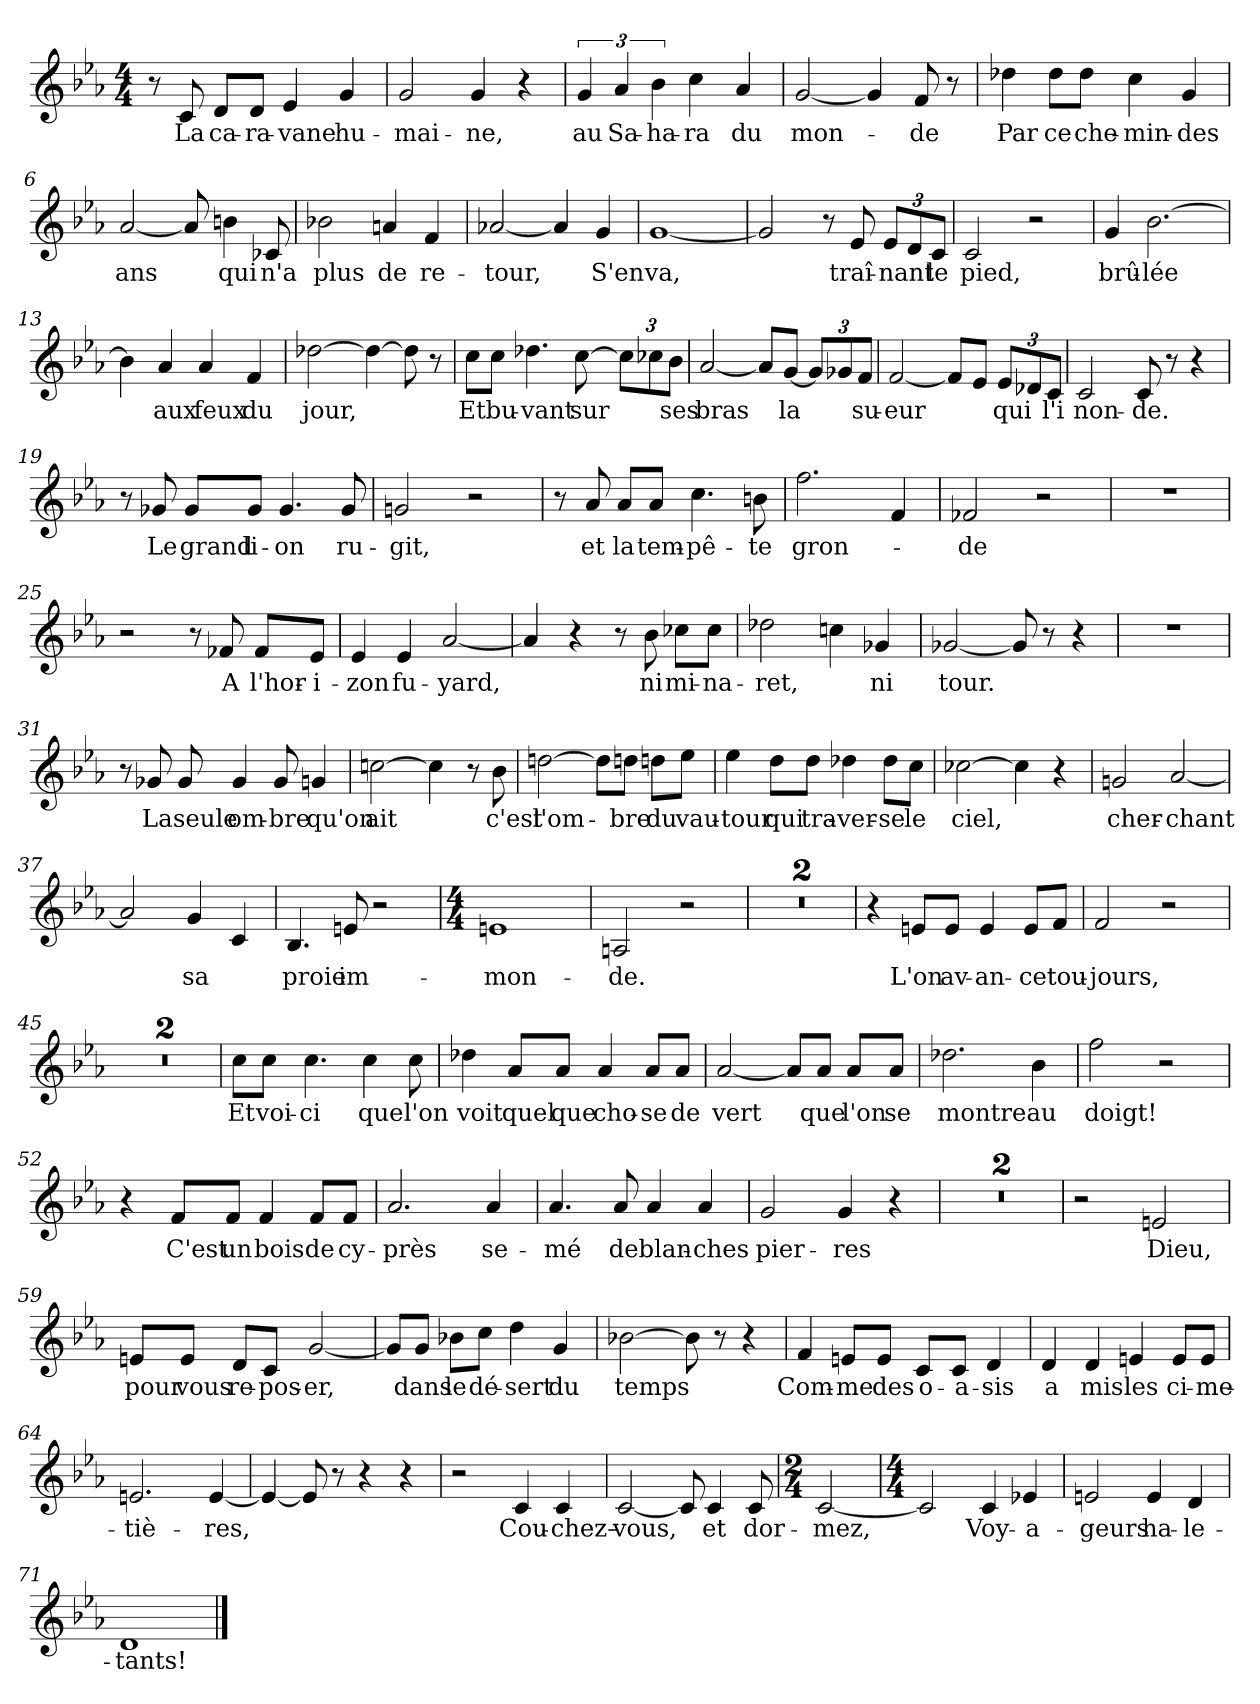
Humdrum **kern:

**kern	**text
*part1	*part1
*staff1	*staff1
*clefG2	*
*k[b-e-a-]	*
*M4/4	*
=1	=1
8r	.
!	!LO:LY:b
8c/	La
!	!LO:LY:b
8d/L	ca-
!	!LO:LY:b
8d/J	-ra-
!	!LO:LY:b
4e-/	-vane
!	!LO:LY:b
4g/	hu-
=2	=2
!	!LO:LY:b
2g/	-mai-
!	!LO:LY:b
4g/	-ne,
4r	.
=3	=3
!	!LO:LY:b
6g/	au
!	!LO:LY:b
6a-/	Sa-
!	!LO:LY:b
6b-\	-ha-
!	!LO:LY:b
4cc\	-ra
!	!LO:LY:b
4a-/	du
=4	=4
!	!LO:LY:b
[2g/	mon-
4g/]	.
!	!LO:LY:b
8f/	de
8r	.
=5	=5
!	!LO:LY:b
4dd-X\	Par
!	!LO:LY:b
8dd-\L	ce
!	!LO:LY:b
8dd-\J	che-
!	!LO:LY:b
4cc\	-min-
!	!LO:LY:b
4g/	-des
=6	=6
!	!LO:LY:b
[2a-/	ans
8a-/]	.
!	!LO:LY:b
4bn\	qui
!	!LO:LY:b
8c-X/	n'a
=7	=7
!	!LO:LY:b
2b-X\	plus
!	!LO:LY:b
4an/	de
!	!LO:LY:b
4f/	re-
!!LO:LB:g=z
=8	=8
!	!LO:LY:b
[2a-X/	-tour,
4a-/]	.
!	!LO:LY:b
4g/	S'en
=9	=9
!	!LO:LY:b
[1g	va,
=10	=10
2g/]	.
8r	.
!	!LO:LY:b
8e-/	traî-
!	!LO:LY:b
12e-/L	-nant
12d/	.
!	!LO:LY:b
12c/J	le
=11	=11
!	!LO:LY:b
2c/	pied,
2r	.
=12	=12
!	!LO:LY:b
4g/	brû-
!	!LO:LY:b
[2.b-\	-lée
=13	=13
4b-\]	.
!	!LO:LY:b
4a-/	aux
!	!LO:LY:b
4a-/	feux
!	!LO:LY:b
4f/	du
=14	=14
!	!LO:LY:b
[2dd-X\	jour,
4dd-\_	.
8dd-\]	.
8r	.
=15	=15
!	!LO:LY:b
8cc\L	Et
!	!LO:LY:b
8cc\J	bu-
!	!LO:LY:b
4.dd-X\	-vant
!	!LO:LY:b
[8cc\	sur
12cc\L]	.
12cc-X\	.
!	!LO:LY:b
12b-\J	ses
=16	=16
!	!LO:LY:b
[2a-/	bras
8a-/L]	.
!	!LO:LY:b
[8g/J	la
12g/L]	.
12g-X/	.
!	!LO:LY:b
12f/J	su-
!!LO:LB:g=z
=17	=17
!	!LO:LY:b
[2f/	-eur
8f/L]	.
8e-/J	.
!	!LO:LY:b
12e-/L	qui
12d-X/	.
!	!LO:LY:b
12c/J	l'i
=18	=18
!	!LO:LY:b
2c/	-non-
!	!LO:LY:b
8c/	-de.
8r	.
4r	.
=19	=19
8r	.
!	!LO:LY:b
8g-X/	Le
!	!LO:LY:b
8g-/L	grand
!	!LO:LY:b
8g-/J	li-
!	!LO:LY:b
4.g-/	-on
!	!LO:LY:b
8g-/	ru-
=20	=20
!	!LO:LY:b
2gn/	-git,
2r	.
=21	=21
8r	.
!	!LO:LY:b
8a-/	et
!	!LO:LY:b
8a-/L	la
!	!LO:LY:b
8a-/J	tem-
!	!LO:LY:b
4.cc\	-pê-
!	!LO:LY:b
8bn\	-te
=22	=22
!	!LO:LY:b
2.ff\	gron-
4f/	.
=23	=23
!	!LO:LY:b
2f-X/	-de
2r	.
=24	=24
1r	.
=25	=25
2r	.
8r	.
!	!LO:LY:b
8f-X/	A
!	!LO:LY:b
8f-/L	l'hor-
!	!LO:LY:b
8e-/J	-i-
!!LO:LB:g=z
=26	=26
!	!LO:LY:b
4e-/	-zon
!	!LO:LY:b
4e-/	fu-
!	!LO:LY:b
[2a-/	-yard,
=27	=27
4a-/]	.
4r	.
8r	.
!	!LO:LY:b
8b-\	ni
!	!LO:LY:b
8cc-X\L	mi-
!	!LO:LY:b
8cc-\J	-na-
=28	=28
!	!LO:LY:b
2dd-X\	-ret,
4ccn\	.
!	!LO:LY:b
4g-X/	ni
=29	=29
!	!LO:LY:b
[2g-X/	tour.
8g-/]	.
8r	.
4r	.
=30	=30
1r	.
=31	=31
8r	.
!	!LO:LY:b
8g-X/	La
!	!LO:LY:b
8g-/	seule
!	!LO:LY:b
4g-/	om-
!	!LO:LY:b
8g-/	-bre
!	!LO:LY:b
4gn/	qu'on
=32	=32
!	!LO:LY:b
[2ccn\	ait
4ccn\]	.
8r	.
!	!LO:LY:b
8b-\	c'est
=33	=33
!	!LO:LY:b
[2ddn\	l'om-
8ddn\L]	.
!	!LO:LY:b
8ddn\J	bre
!	!LO:LY:b
8ddn\L	du
!	!LO:LY:b
8ee-\J	vau-
!!LO:LB:g=z
=34	=34
!	!LO:LY:b
4ee-\	-tour
!	!LO:LY:b
8dd\L	qui
!	!LO:LY:b
8dd\J	tra-
!	!LO:LY:b
4dd-X\	-ver-
!	!LO:LY:b
8dd-\L	-se
!	!LO:LY:b
8cc\J	le
=35	=35
!	!LO:LY:b
[2cc-X\	ciel,
4cc-\]	.
4r	.
=36	=36
!	!LO:LY:b
2gn/	cher-
!	!LO:LY:b
[2a-/	-chant
=37	=37
2a-/]	.
!	!LO:LY:b
4g/	sa
4c/	.
=38	=38
!	!LO:LY:b
4.B-/	proie
!	!LO:LY:b
8en/	im-
2r	.
=39	=39
*M4/4	*
!	!LO:LY:b
1en	-mon-
=40	=40
!	!LO:LY:b
2An/	-de.
2r	.
=41	=41
1r	.
=42	=42
1r	.
=43	=43
4r	.
!	!LO:LY:b
8en/L	L'on
!	!LO:LY:b
8e/J	av-
!	!LO:LY:b
4e/	-an-
!	!LO:LY:b
8e/L	-ce
!	!LO:LY:b
8f/J	tou-
!!LO:LB:g=z
=44	=44
!	!LO:LY:b
2f/	-jours,
2r	.
=45	=45
1r	.
=46	=46
1r	.
=47	=47
!	!LO:LY:b
8cc\L	Et
!	!LO:LY:b
8cc\J	voi-
!	!LO:LY:b
4.cc\	-ci
!	!LO:LY:b
4cc\	que
!	!LO:LY:b
8cc\	l'on
=48	=48
!	!LO:LY:b
4dd-X\	voit
!	!LO:LY:b
8a-/L	quel
!	!LO:LY:b
8a-/J	que
!	!LO:LY:b
4a-/	cho-
!	!LO:LY:b
8a-/L	-se
!	!LO:LY:b
8a-/J	de
=49	=49
!	!LO:LY:b
[2a-/	vert
8a-/L]	.
!	!LO:LY:b
8a-/J	que
!	!LO:LY:b
8a-/L	l'on
!	!LO:LY:b
8a-/J	se
=50	=50
!	!LO:LY:b
2.dd-X\	montre
!	!LO:LY:b
4b-\	au
=51	=51
!	!LO:LY:b
2ff\	doigt!
2r	.
=52	=52
4r	.
!	!LO:LY:b
8f/L	C'est
!	!LO:LY:b
8f/J	un
!	!LO:LY:b
4f/	bois
!	!LO:LY:b
8f/L	de
!	!LO:LY:b
8f/J	cy-
!!LO:LB:g=z
=53	=53
!	!LO:LY:b
2.a-/	-près
!	!LO:LY:b
4a-/	se-
=54	=54
!	!LO:LY:b
4.a-/	-mé
!	!LO:LY:b
8a-/	de
!	!LO:LY:b
4a-/	blan-
!	!LO:LY:b
4a-/	-ches
=55	=55
!	!LO:LY:b
2g/	pier-
!	!LO:LY:b
4g/	-res
4r	.
=56	=56
1r	.
=57	=57
1r	.
=58	=58
2r	.
!	!LO:LY:b
2e/	Dieu,
=59	=59
!	!LO:LY:b
8e/L	pour
!	!LO:LY:b
8e/J	vous
!	!LO:LY:b
8d/L	re-
!	!LO:LY:b
8c/J	-pos-
!	!LO:LY:b
[2g/	-er,
=60	=60
8g/L]	.
!	!LO:LY:b
8g/J	dans
!	!LO:LY:b
8b-X\L	le
!	!LO:LY:b
8cc\J	dé-
!	!LO:LY:b
4dd\	-sert
!	!LO:LY:b
4g/	du
=61	=61
!	!LO:LY:b
[2b-X\	temps
8b-\]	.
8r	.
4r	.
!!LO:LB:g=z
=62	=62
!	!LO:LY:b
4f/	Com-
!	!LO:LY:b
8e/L	-me
!	!LO:LY:b
8e/J	des
!	!LO:LY:b
8c/L	o-
!	!LO:LY:b
8c/J	-a-
!	!LO:LY:b
4d/	-sis
=63	=63
!	!LO:LY:b
4d/	a
!	!LO:LY:b
4d/	mis
!	!LO:LY:b
4e/	les
!	!LO:LY:b
8e/L	ci-
!	!LO:LY:b
8e/J	-me-
=64	=64
!	!LO:LY:b
2.e/	-tiè-
!	!LO:LY:b
[4e/	-res,
=65	=65
4e/_	.
8e/]	.
8r	.
4r	.
4r	.
=66	=66
2r	.
!	!LO:LY:b
4c/	Cou-
!	!LO:LY:b
4c/	-chez–
=67	=67
!	!LO:LY:b
[2c/	vous,
8c/]	.
!	!LO:LY:b
4c/	et
!	!LO:LY:b
8c/	dor-
=68	=68
*M2/4	*
!	!LO:LY:b
[2c/	-mez,
=69	=69
*M4/4	*
2c/]	.
!	!LO:LY:b
4c/	Voy-
!	!LO:LY:b
4e-X/	-a-
!!LO:LB:g=z
=70	=70
!	!LO:LY:b
2en/	-geurs
!	!LO:LY:b
4e/	ha-
!	!LO:LY:b
4d/	-le-
=71	=71
!	!LO:LY:b
1d	-tants!
==	==
*-	*-
